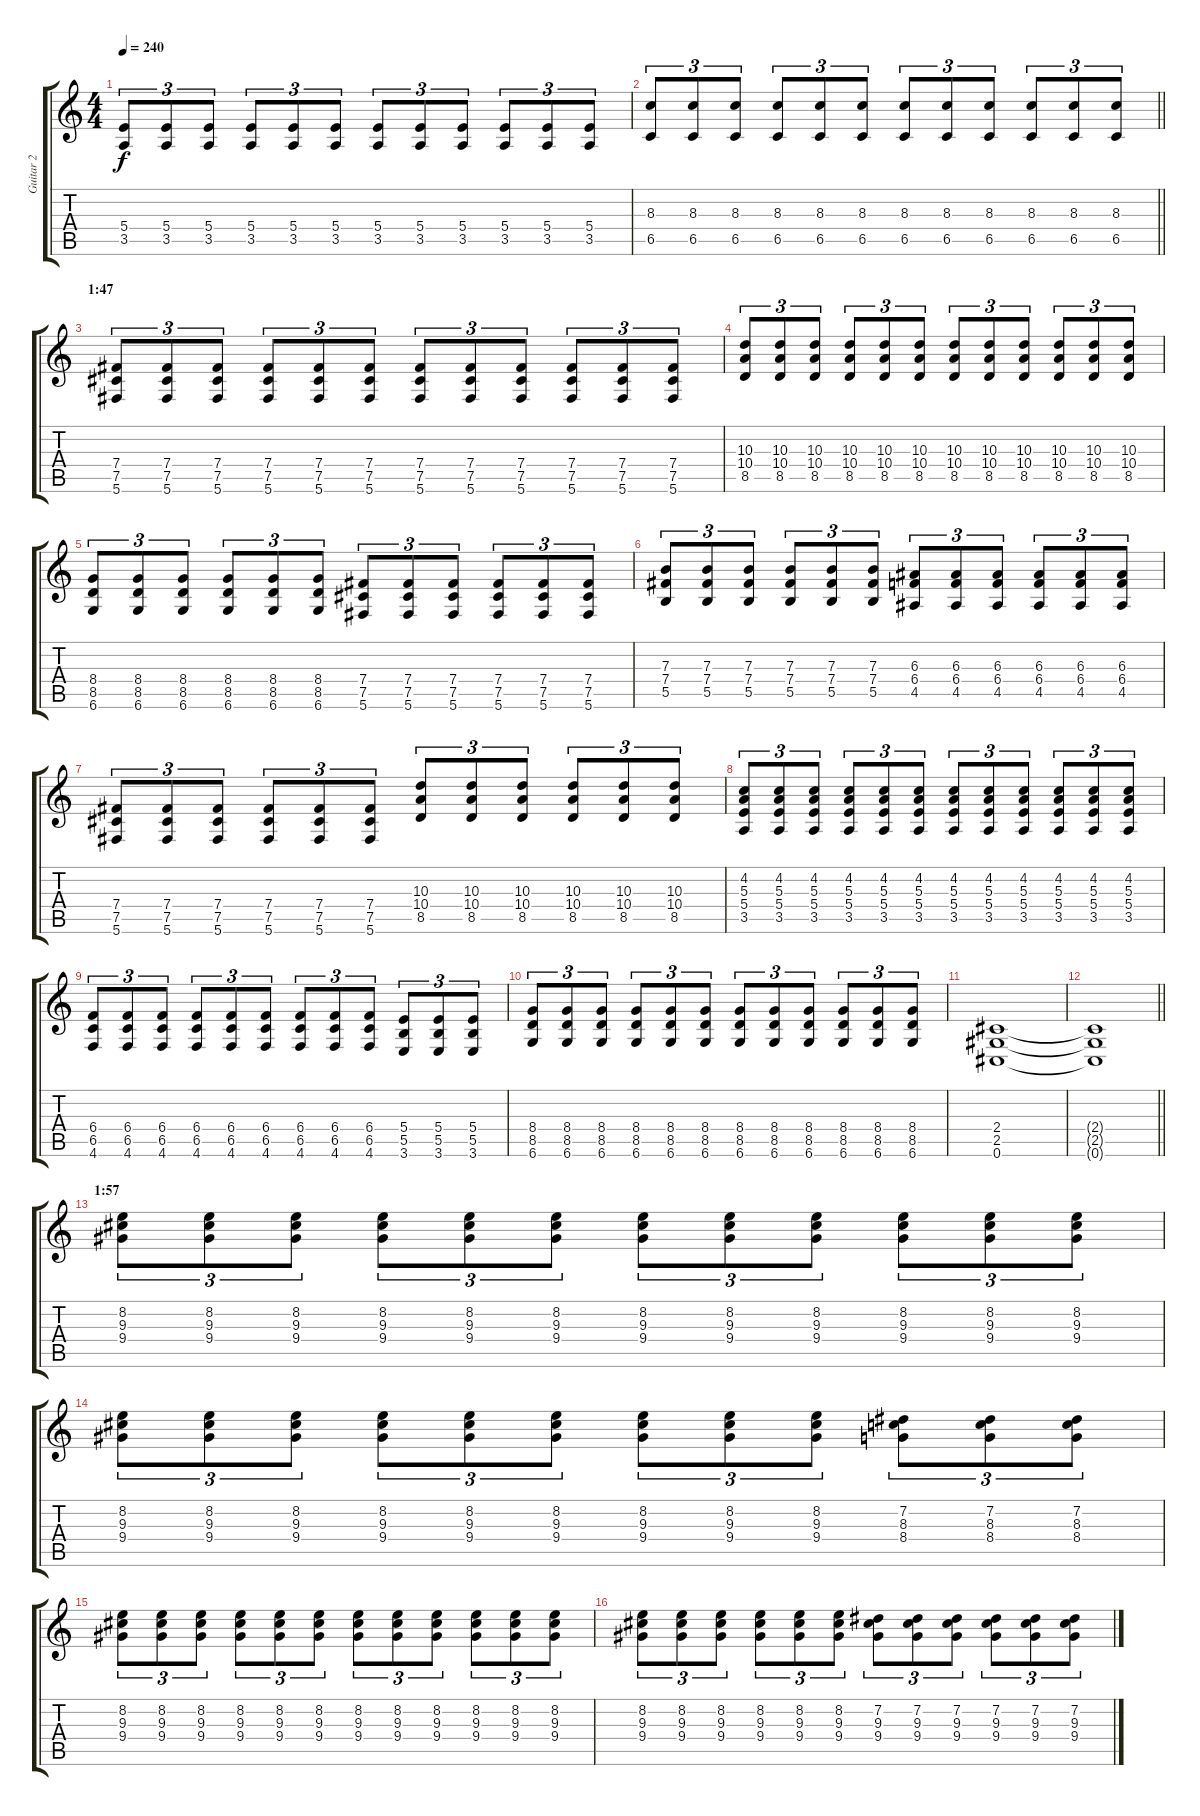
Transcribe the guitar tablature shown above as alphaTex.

\track ("Guitar 2" "Guitar 2") {instrument distortionguitar}
\staff {score tabs}
\tuning (Db4 Ab3 E3 B2 Gb2 Db2) {hide}
\ts (4 4)
\tempo 240
\clef g2
\ks c
(5.4 3.5).8{tu (3 2) dy f} (5.4 3.5).8{tu (3 2)} (5.4 3.5).8{tu (3 2)} (5.4 3.5).8{tu (3 2)} (5.4 3.5).8{tu (3 2)} (5.4 3.5).8{tu (3 2)} (5.4 3.5).8{tu (3 2)} (5.4 3.5).8{tu (3 2)} (5.4 3.5).8{tu (3 2)} (5.4 3.5).8{tu (3 2)} (5.4 3.5).8{tu (3 2)} (5.4 3.5).8{tu (3 2)} |
\barLineRight lightlight
(8.3 6.5).8{tu (3 2)} (8.3 6.5).8{tu (3 2)} (8.3 6.5).8{tu (3 2)} (8.3 6.5).8{tu (3 2)} (8.3 6.5).8{tu (3 2)} (8.3 6.5).8{tu (3 2)} (8.3 6.5).8{tu (3 2)} (8.3 6.5).8{tu (3 2)} (8.3 6.5).8{tu (3 2)} (8.3 6.5).8{tu (3 2)} (8.3 6.5).8{tu (3 2)} (8.3 6.5).8{tu (3 2)} |
\section ("" "1:47")
(7.4 7.5 5.6).8{tu (3 2)} (7.4 7.5 5.6).8{tu (3 2)} (7.4 7.5 5.6).8{tu (3 2)} (7.4 7.5 5.6).8{tu (3 2)} (7.4 7.5 5.6).8{tu (3 2)} (7.4 7.5 5.6).8{tu (3 2)} (7.4 7.5 5.6).8{tu (3 2)} (7.4 7.5 5.6).8{tu (3 2)} (7.4 7.5 5.6).8{tu (3 2)} (7.4 7.5 5.6).8{tu (3 2)} (7.4 7.5 5.6).8{tu (3 2)} (7.4 7.5 5.6).8{tu (3 2)} |
(10.3 10.4 8.5).8{tu (3 2)} (10.3 10.4 8.5).8{tu (3 2)} (10.3 10.4 8.5).8{tu (3 2)} (10.3 10.4 8.5).8{tu (3 2)} (10.3 10.4 8.5).8{tu (3 2)} (10.3 10.4 8.5).8{tu (3 2)} (10.3 10.4 8.5).8{tu (3 2)} (10.3 10.4 8.5).8{tu (3 2)} (10.3 10.4 8.5).8{tu (3 2)} (10.3 10.4 8.5).8{tu (3 2)} (10.3 10.4 8.5).8{tu (3 2)} (10.3 10.4 8.5).8{tu (3 2)} |
(8.4 8.5 6.6).8{tu (3 2)} (8.4 8.5 6.6).8{tu (3 2)} (8.4 8.5 6.6).8{tu (3 2)} (8.4 8.5 6.6).8{tu (3 2)} (8.4 8.5 6.6).8{tu (3 2)} (8.4 8.5 6.6).8{tu (3 2)} (7.4 7.5 5.6).8{tu (3 2)} (7.4 7.5 5.6).8{tu (3 2)} (7.4 7.5 5.6).8{tu (3 2)} (7.4 7.5 5.6).8{tu (3 2)} (7.4 7.5 5.6).8{tu (3 2)} (7.4 7.5 5.6).8{tu (3 2)} |
(7.3 7.4 5.5).8{tu (3 2)} (7.3 7.4 5.5).8{tu (3 2)} (7.3 7.4 5.5).8{tu (3 2)} (7.3 7.4 5.5).8{tu (3 2)} (7.3 7.4 5.5).8{tu (3 2)} (7.3 7.4 5.5).8{tu (3 2)} (6.3 6.4 4.5).8{tu (3 2)} (6.3 6.4 4.5).8{tu (3 2)} (6.3 6.4 4.5).8{tu (3 2)} (6.3 6.4 4.5).8{tu (3 2)} (6.3 6.4 4.5).8{tu (3 2)} (6.3 6.4 4.5).8{tu (3 2)} |
(7.4 7.5 5.6).8{tu (3 2)} (7.4 7.5 5.6).8{tu (3 2)} (7.4 7.5 5.6).8{tu (3 2)} (7.4 7.5 5.6).8{tu (3 2)} (7.4 7.5 5.6).8{tu (3 2)} (7.4 7.5 5.6).8{tu (3 2)} (10.3 10.4 8.5).8{tu (3 2)} (10.3 10.4 8.5).8{tu (3 2)} (10.3 10.4 8.5).8{tu (3 2)} (10.3 10.4 8.5).8{tu (3 2)} (10.3 10.4 8.5).8{tu (3 2)} (10.3 10.4 8.5).8{tu (3 2)} |
(4.2 5.3 5.4 3.5).8{tu (3 2)} (4.2 5.3 5.4 3.5).8{tu (3 2)} (4.2 5.3 5.4 3.5).8{tu (3 2)} (4.2 5.3 5.4 3.5).8{tu (3 2)} (4.2 5.3 5.4 3.5).8{tu (3 2)} (4.2 5.3 5.4 3.5).8{tu (3 2)} (4.2 5.3 5.4 3.5).8{tu (3 2)} (4.2 5.3 5.4 3.5).8{tu (3 2)} (4.2 5.3 5.4 3.5).8{tu (3 2)} (4.2 5.3 5.4 3.5).8{tu (3 2)} (4.2 5.3 5.4 3.5).8{tu (3 2)} (4.2 5.3 5.4 3.5).8{tu (3 2)} |
(6.4 6.5 4.6).8{tu (3 2)} (6.4 6.5 4.6).8{tu (3 2)} (6.4 6.5 4.6).8{tu (3 2)} (6.4 6.5 4.6).8{tu (3 2)} (6.4 6.5 4.6).8{tu (3 2)} (6.4 6.5 4.6).8{tu (3 2)} (6.4 6.5 4.6).8{tu (3 2)} (6.4 6.5 4.6).8{tu (3 2)} (6.4 6.5 4.6).8{tu (3 2)} (5.4 5.5 3.6).8{tu (3 2)} (5.4 5.5 3.6).8{tu (3 2)} (5.4 5.5 3.6).8{tu (3 2)} |
(8.4 8.5 6.6).8{tu (3 2)} (8.4 8.5 6.6).8{tu (3 2)} (8.4 8.5 6.6).8{tu (3 2)} (8.4 8.5 6.6).8{tu (3 2)} (8.4 8.5 6.6).8{tu (3 2)} (8.4 8.5 6.6).8{tu (3 2)} (8.4 8.5 6.6).8{tu (3 2)} (8.4 8.5 6.6).8{tu (3 2)} (8.4 8.5 6.6).8{tu (3 2)} (8.4 8.5 6.6).8{tu (3 2)} (8.4 8.5 6.6).8{tu (3 2)} (8.4 8.5 6.6).8{tu (3 2)} |
(2.4 2.5 0.6).1 |
\barLineRight lightlight
(2.4{t} 2.5{t} 0.6{t}).1 |
\section ("" "1:57")
(8.2 9.3 9.4).8{tu (3 2)} (8.2 9.3 9.4).8{tu (3 2)} (8.2 9.3 9.4).8{tu (3 2)} (8.2 9.3 9.4).8{tu (3 2)} (8.2 9.3 9.4).8{tu (3 2)} (8.2 9.3 9.4).8{tu (3 2)} (8.2 9.3 9.4).8{tu (3 2)} (8.2 9.3 9.4).8{tu (3 2)} (8.2 9.3 9.4).8{tu (3 2)} (8.2 9.3 9.4).8{tu (3 2)} (8.2 9.3 9.4).8{tu (3 2)} (8.2 9.3 9.4).8{tu (3 2)} |
(8.2 9.3 9.4).8{tu (3 2)} (8.2 9.3 9.4).8{tu (3 2)} (8.2 9.3 9.4).8{tu (3 2)} (8.2 9.3 9.4).8{tu (3 2)} (8.2 9.3 9.4).8{tu (3 2)} (8.2 9.3 9.4).8{tu (3 2)} (8.2 9.3 9.4).8{tu (3 2)} (8.2 9.3 9.4).8{tu (3 2)} (8.2 9.3 9.4).8{tu (3 2)} (7.2 8.3 8.4).8{tu (3 2)} (7.2 8.3 8.4).8{tu (3 2)} (7.2 8.3 8.4).8{tu (3 2)} |
(8.2 9.3 9.4).8{tu (3 2)} (8.2 9.3 9.4).8{tu (3 2)} (8.2 9.3 9.4).8{tu (3 2)} (8.2 9.3 9.4).8{tu (3 2)} (8.2 9.3 9.4).8{tu (3 2)} (8.2 9.3 9.4).8{tu (3 2)} (8.2 9.3 9.4).8{tu (3 2)} (8.2 9.3 9.4).8{tu (3 2)} (8.2 9.3 9.4).8{tu (3 2)} (8.2 9.3 9.4).8{tu (3 2)} (8.2 9.3 9.4).8{tu (3 2)} (8.2 9.3 9.4).8{tu (3 2)} |
(8.2 9.3 9.4).8{tu (3 2)} (8.2 9.3 9.4).8{tu (3 2)} (8.2 9.3 9.4).8{tu (3 2)} (8.2 9.3 9.4).8{tu (3 2)} (8.2 9.3 9.4).8{tu (3 2)} (8.2 9.3 9.4).8{tu (3 2)} (7.2 9.3 9.4).8{tu (3 2)} (7.2 9.3 9.4).8{tu (3 2)} (7.2 9.3 9.4).8{tu (3 2)} (7.2 9.3 9.4).8{tu (3 2)} (7.2 9.3 9.4).8{tu (3 2)} (7.2 9.3 9.4).8{tu (3 2)}
